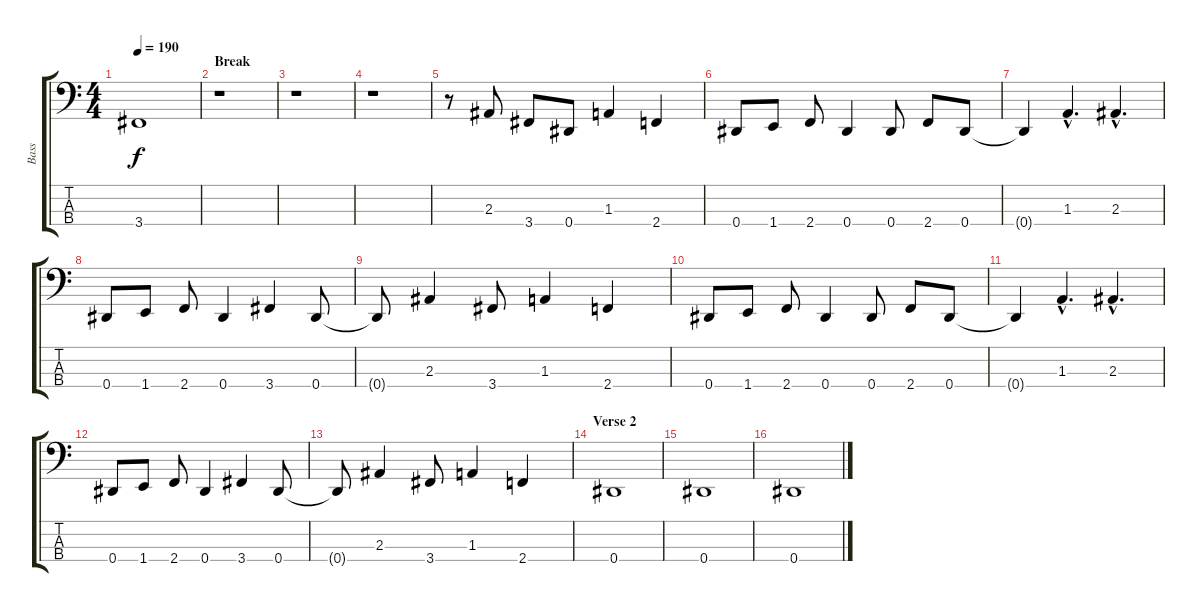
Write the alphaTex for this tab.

\track ("Bass" "Bass") {instrument electricbasspick}
\staff {score tabs}
\tuning (Gb2 Db2 Ab1 Eb1) {hide}
\ts (4 4)
\tempo 190
\clef f4
\ks c
3.4.1{dy f} |
\section ("" "Break")
r.1 |
r.1 |
r.1 |
r.8 2.3.8 3.4.8 0.4.8 1.3.4 2.4.4 |
0.4.8 1.4.8 2.4.8 0.4.4 0.4.8 2.4.8 0.4.8 |
0.4{t}.4 1.3{hac}.4{d} 2.3{hac}.4{d} |
0.4.8 1.4.8 2.4.8 0.4.4 3.4.4 0.4.8 |
0.4{t}.8 2.3.4 3.4.8 1.3.4 2.4.4 |
0.4.8 1.4.8 2.4.8 0.4.4 0.4.8 2.4.8 0.4.8 |
0.4{t}.4 1.3{hac}.4{d} 2.3{hac}.4{d} |
0.4.8 1.4.8 2.4.8 0.4.4 3.4.4 0.4.8 |
0.4{t}.8 2.3.4 3.4.8 1.3.4 2.4.4 |
\section ("" "Verse 2")
0.4.1 |
0.4.1 |
0.4.1
